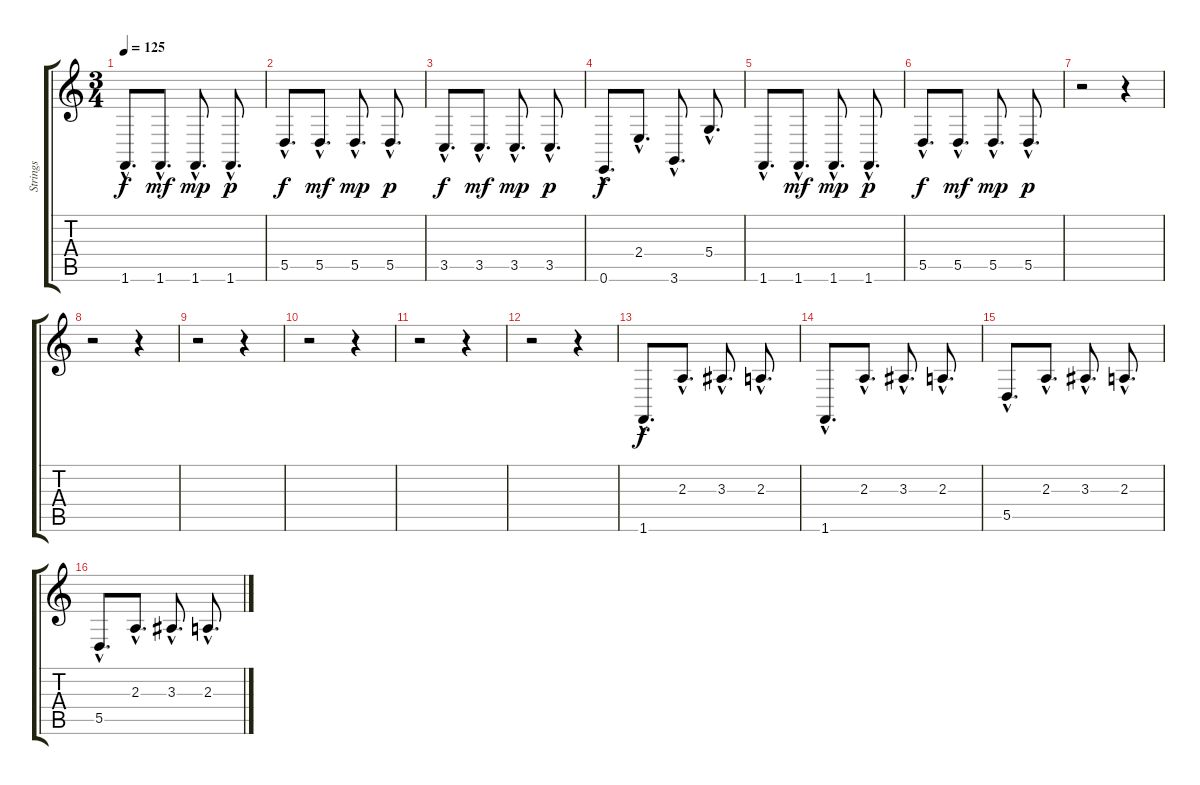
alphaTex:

\track ("Strings" "Strings") {instrument pizzicatostrings}
\staff {score tabs}
\tuning (E4 B3 G3 D3 A2 E2) {hide}
\ts (3 4)
\tempo 125
\clef g2
\ks c
1.6{hac}.8{d dy f instrument pizzicatostrings} 1.6{hac}.8{d dy mf} 1.6{hac}.8{d dy mp} 1.6{hac}.8{d dy p} |
5.5{hac}.8{d dy f} 5.5{hac}.8{d dy mf} 5.5{hac}.8{d dy mp} 5.5{hac}.8{d dy p} |
3.5{hac}.8{d dy f} 3.5{hac}.8{d dy mf} 3.5{hac}.8{d dy mp} 3.5{hac}.8{d dy p} |
0.6{hac}.8{d dy f instrument orchestralharp} 2.4{hac}.8{d} 3.6{hac}.8{d} 5.4{hac}.8{d} |
1.6{hac}.8{d instrument pizzicatostrings} 1.6{hac}.8{d dy mf} 1.6{hac}.8{d dy mp} 1.6{hac}.8{d dy p} |
5.5{hac}.8{d dy f} 5.5{hac}.8{d dy mf} 5.5{hac}.8{d dy mp} 5.5{hac}.8{d dy p} |
r.2 r.4 |
r.2 r.4 |
r.2 r.4 |
r.2 r.4 |
r.2 r.4 |
r.2 r.4 |
1.6{hac}.8{d dy f instrument orchestralharp} 2.3{hac}.8{d} 3.3{hac}.8{d} 2.3{hac}.8{d} |
1.6{hac}.8{d instrument orchestralharp} 2.3{hac}.8{d} 3.3{hac}.8{d} 2.3{hac}.8{d} |
5.5{hac}.8{d instrument orchestralharp} 2.3{hac}.8{d} 3.3{hac}.8{d} 2.3{hac}.8{d} |
5.5{hac}.8{d instrument orchestralharp} 2.3{hac}.8{d} 3.3{hac}.8{d} 2.3{hac}.8{d}
